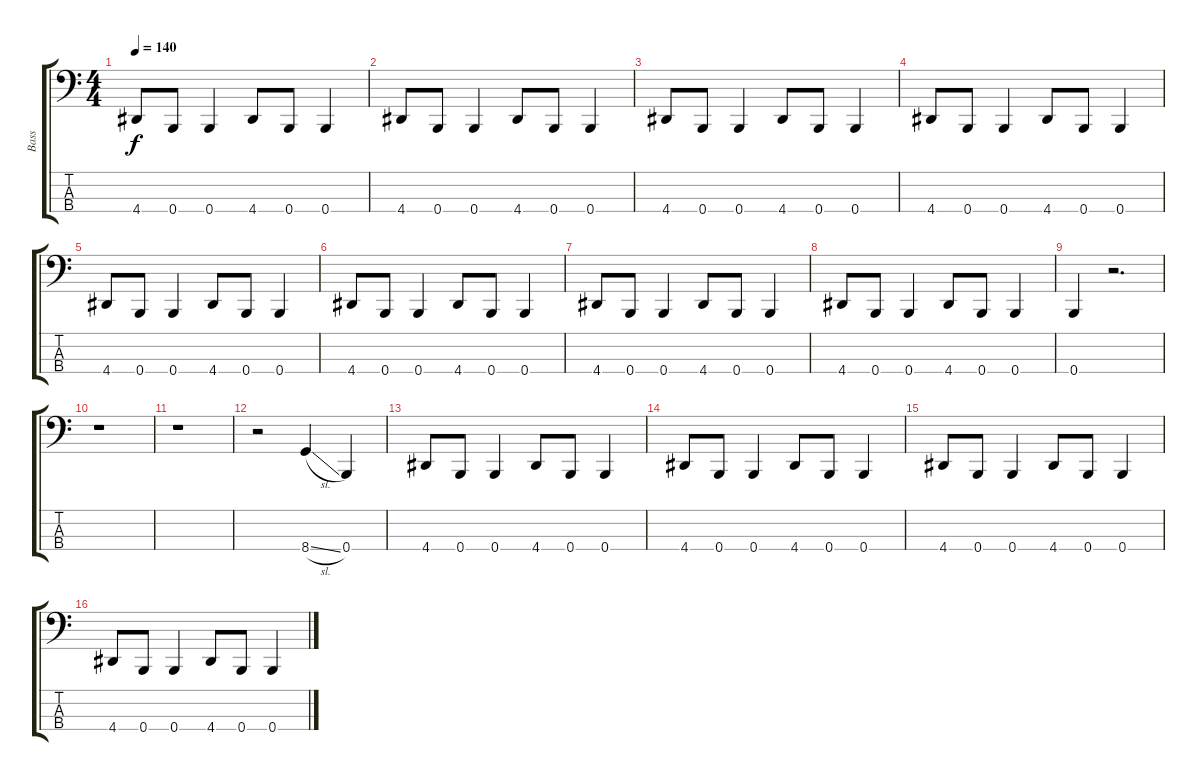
\track ("Bass" "Bass") {instrument electricbasspick}
\staff {score tabs}
\tuning (E2 B1 Gb1 B0) {hide}
\ts (4 4)
\tempo 140
\clef f4
\ks c
4.4.8{dy f} 0.4.8 0.4.4 4.4.8 0.4.8 0.4.4 |
4.4.8 0.4.8 0.4.4 4.4.8 0.4.8 0.4.4 |
4.4.8 0.4.8 0.4.4 4.4.8 0.4.8 0.4.4 |
4.4.8 0.4.8 0.4.4 4.4.8 0.4.8 0.4.4 |
4.4.8 0.4.8 0.4.4 4.4.8 0.4.8 0.4.4 |
4.4.8 0.4.8 0.4.4 4.4.8 0.4.8 0.4.4 |
4.4.8 0.4.8 0.4.4 4.4.8 0.4.8 0.4.4 |
4.4.8 0.4.8 0.4.4 4.4.8 0.4.8 0.4.4 |
0.4.4 r.2{d} |
r.1 |
r.1 |
r.2 8.4{sl}.4 0.4.4 |
4.4.8 0.4.8 0.4.4 4.4.8 0.4.8 0.4.4 |
4.4.8 0.4.8 0.4.4 4.4.8 0.4.8 0.4.4 |
4.4.8 0.4.8 0.4.4 4.4.8 0.4.8 0.4.4 |
4.4.8 0.4.8 0.4.4 4.4.8 0.4.8 0.4.4
